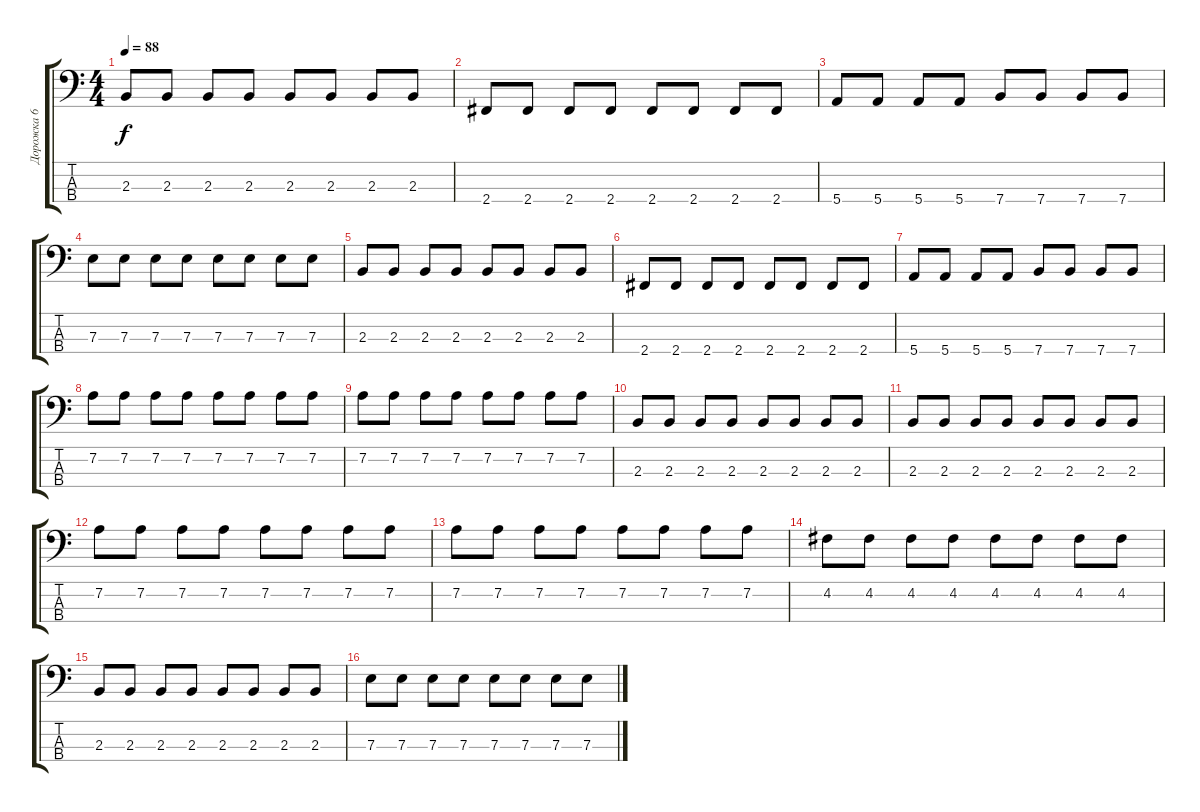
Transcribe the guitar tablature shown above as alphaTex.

\track ("Дорожка 6" "Дорожка 6") {instrument electricbassfinger}
\staff {score tabs}
\tuning (G2 D2 A1 E1) {hide}
\ts (4 4)
\tempo 88
\clef f4
\ks c
2.3.8{dy f} 2.3.8 2.3.8 2.3.8 2.3.8 2.3.8 2.3.8 2.3.8 |
2.4.8 2.4.8 2.4.8 2.4.8 2.4.8 2.4.8 2.4.8 2.4.8 |
5.4.8 5.4.8 5.4.8 5.4.8 7.4.8 7.4.8 7.4.8 7.4.8 |
7.3.8 7.3.8 7.3.8 7.3.8 7.3.8 7.3.8 7.3.8 7.3.8 |
2.3.8 2.3.8 2.3.8 2.3.8 2.3.8 2.3.8 2.3.8 2.3.8 |
2.4.8 2.4.8 2.4.8 2.4.8 2.4.8 2.4.8 2.4.8 2.4.8 |
5.4.8 5.4.8 5.4.8 5.4.8 7.4.8 7.4.8 7.4.8 7.4.8 |
7.2.8 7.2.8 7.2.8 7.2.8 7.2.8 7.2.8 7.2.8 7.2.8 |
7.2.8 7.2.8 7.2.8 7.2.8 7.2.8 7.2.8 7.2.8 7.2.8 |
2.3.8 2.3.8 2.3.8 2.3.8 2.3.8 2.3.8 2.3.8 2.3.8 |
2.3.8 2.3.8 2.3.8 2.3.8 2.3.8 2.3.8 2.3.8 2.3.8 |
7.2.8 7.2.8 7.2.8 7.2.8 7.2.8 7.2.8 7.2.8 7.2.8 |
7.2.8 7.2.8 7.2.8 7.2.8 7.2.8 7.2.8 7.2.8 7.2.8 |
4.2.8 4.2.8 4.2.8 4.2.8 4.2.8 4.2.8 4.2.8 4.2.8 |
2.3.8 2.3.8 2.3.8 2.3.8 2.3.8 2.3.8 2.3.8 2.3.8 |
7.3.8 7.3.8 7.3.8 7.3.8 7.3.8 7.3.8 7.3.8 7.3.8
